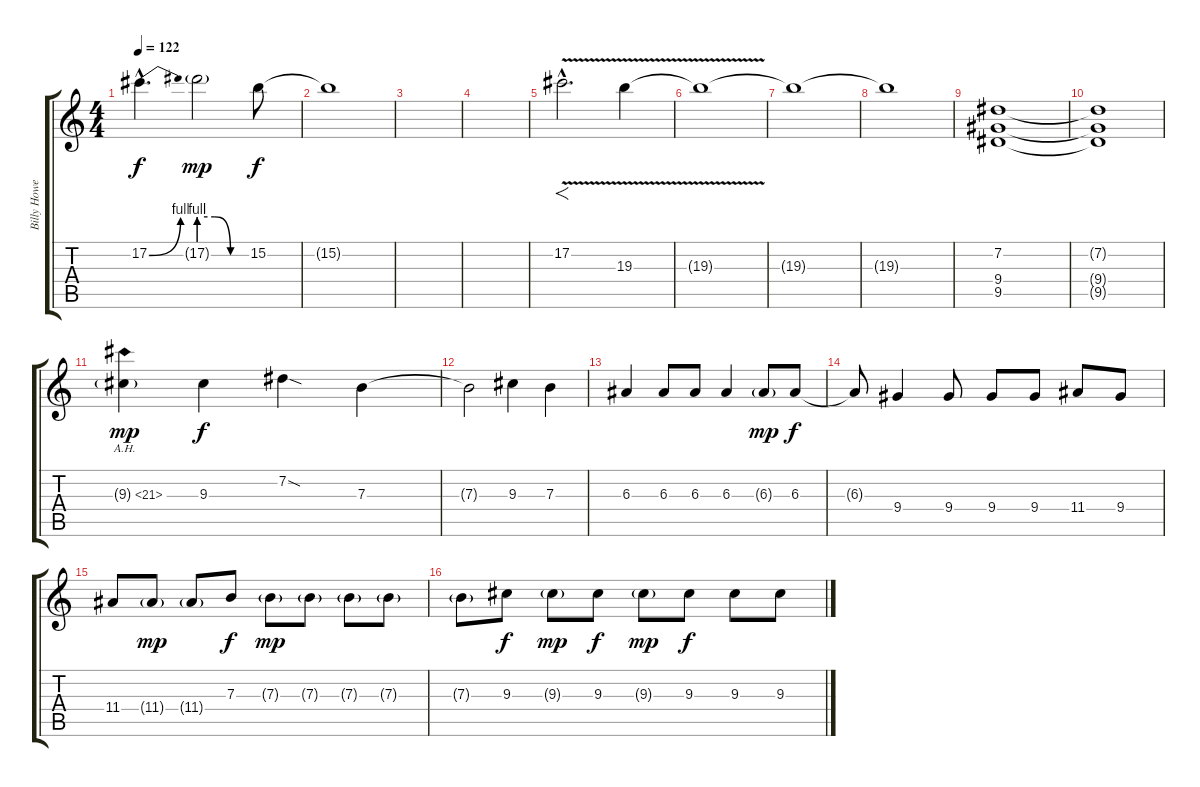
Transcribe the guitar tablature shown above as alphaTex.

\track ("Billy Howerdell" "Billy Howe") {instrument acousticguitarnylon}
\staff {score tabs}
\tuning (Db4 Ab3 E3 B2 Gb2 Db2) {hide}
\ts (4 4)
\tempo 122
\clef g2
\ks c
17.2{be (bend 0 0 60 4) hac}.4{d dy f volume 10 instrument overdrivenguitar} 17.2{be (custom 0 4 20 4 40 0 60 0) g}.2{dy mp} 15.2.8{dy f} |
15.2{t}.1{volume 4} |
|
|
17.2{v hac}.2{f d volume 8} 19.3{v}.4 |
19.3{t}.1{volume 4} |
19.3{t}.1 |
19.3{t}.1 |
(7.2 9.4 9.5).1{volume 13 instrument electricguitarjazz} |
(7.2{t} 9.4{t} 9.5{t}).1 |
9.3{ah 12 g}.4{dy mp} 9.3.4{dy f} 7.2{sod}.4 7.3.4 |
7.3{t}.2 9.3.4 7.3.4 |
6.3.4 6.3.8 6.3.8 6.3.4 6.3{g}.8{dy mp} 6.3.8{dy f} |
6.3{t}.8 9.4.4 9.4.8 9.4.8 9.4.8 11.4.8 9.4.8 |
11.4.8 11.4{g}.8{dy mp} 11.4{g}.8 7.3.8{dy f} 7.3{g}.8{dy mp} 7.3{g}.8 7.3{g}.8 7.3{g}.8 |
7.3{g}.8 9.3.8{dy f} 9.3{g}.8{dy mp} 9.3.8{dy f} 9.3{g}.8{dy mp} 9.3.8{dy f} 9.3.8 9.3.8
